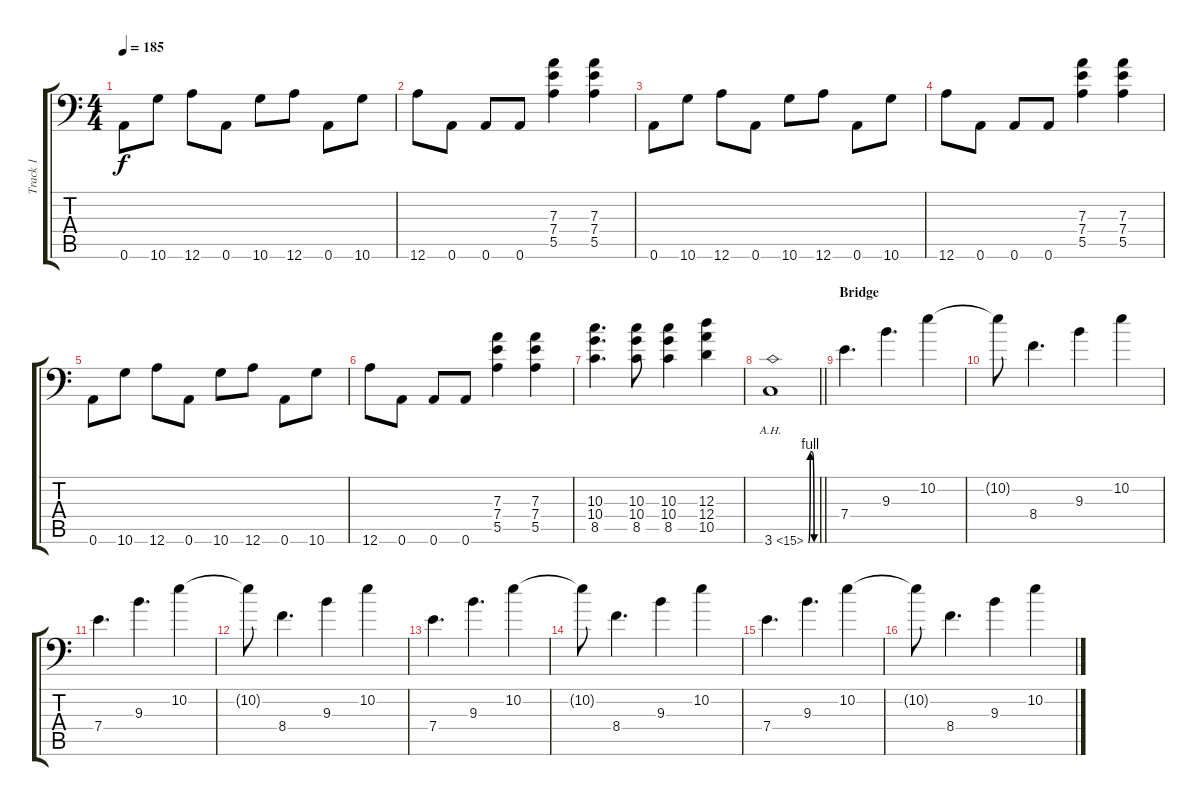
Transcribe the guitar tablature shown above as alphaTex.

\track ("Track 1" "Track 1") {instrument distortionguitar}
\staff {score tabs}
\tuning (B3 Gb3 D3 A2 E2 A1) {hide}
\ts (4 4)
\tempo 185
\clef f4
\ks c
0.6.8{dy f} 10.6.8 12.6.8 0.6.8 10.6.8 12.6.8 0.6.8 10.6.8 |
12.6.8 0.6.8 0.6.8 0.6.8 (7.3 7.4 5.5).4 (7.3 7.4 5.5).4 |
0.6.8 10.6.8 12.6.8 0.6.8 10.6.8 12.6.8 0.6.8 10.6.8 |
12.6.8 0.6.8 0.6.8 0.6.8 (7.3 7.4 5.5).4 (7.3 7.4 5.5).4 |
0.6.8 10.6.8 12.6.8 0.6.8 10.6.8 12.6.8 0.6.8 10.6.8 |
12.6.8 0.6.8 0.6.8 0.6.8 (7.3 7.4 5.5).4 (7.3 7.4 5.5).4 |
(10.3 10.4 8.5).4{d} (10.3 10.4 8.5).8 (10.3 10.4 8.5).4 (12.3 12.4 10.5).4 |
\barLineRight lightlight
3.6{be (custom 0 0 15 4 30 4 45 0 60 0) ah 12}.1 |
\section ("" "Bridge")
7.4.4{d} 9.3.4{d} 10.2.4 |
10.2{t}.8 8.4.4{d} 9.3.4 10.2.4 |
7.4.4{d} 9.3.4{d} 10.2.4 |
10.2{t}.8 8.4.4{d} 9.3.4 10.2.4 |
7.4.4{d} 9.3.4{d} 10.2.4 |
10.2{t}.8 8.4.4{d} 9.3.4 10.2.4 |
7.4.4{d} 9.3.4{d} 10.2.4 |
10.2{t}.8 8.4.4{d} 9.3.4 10.2.4
